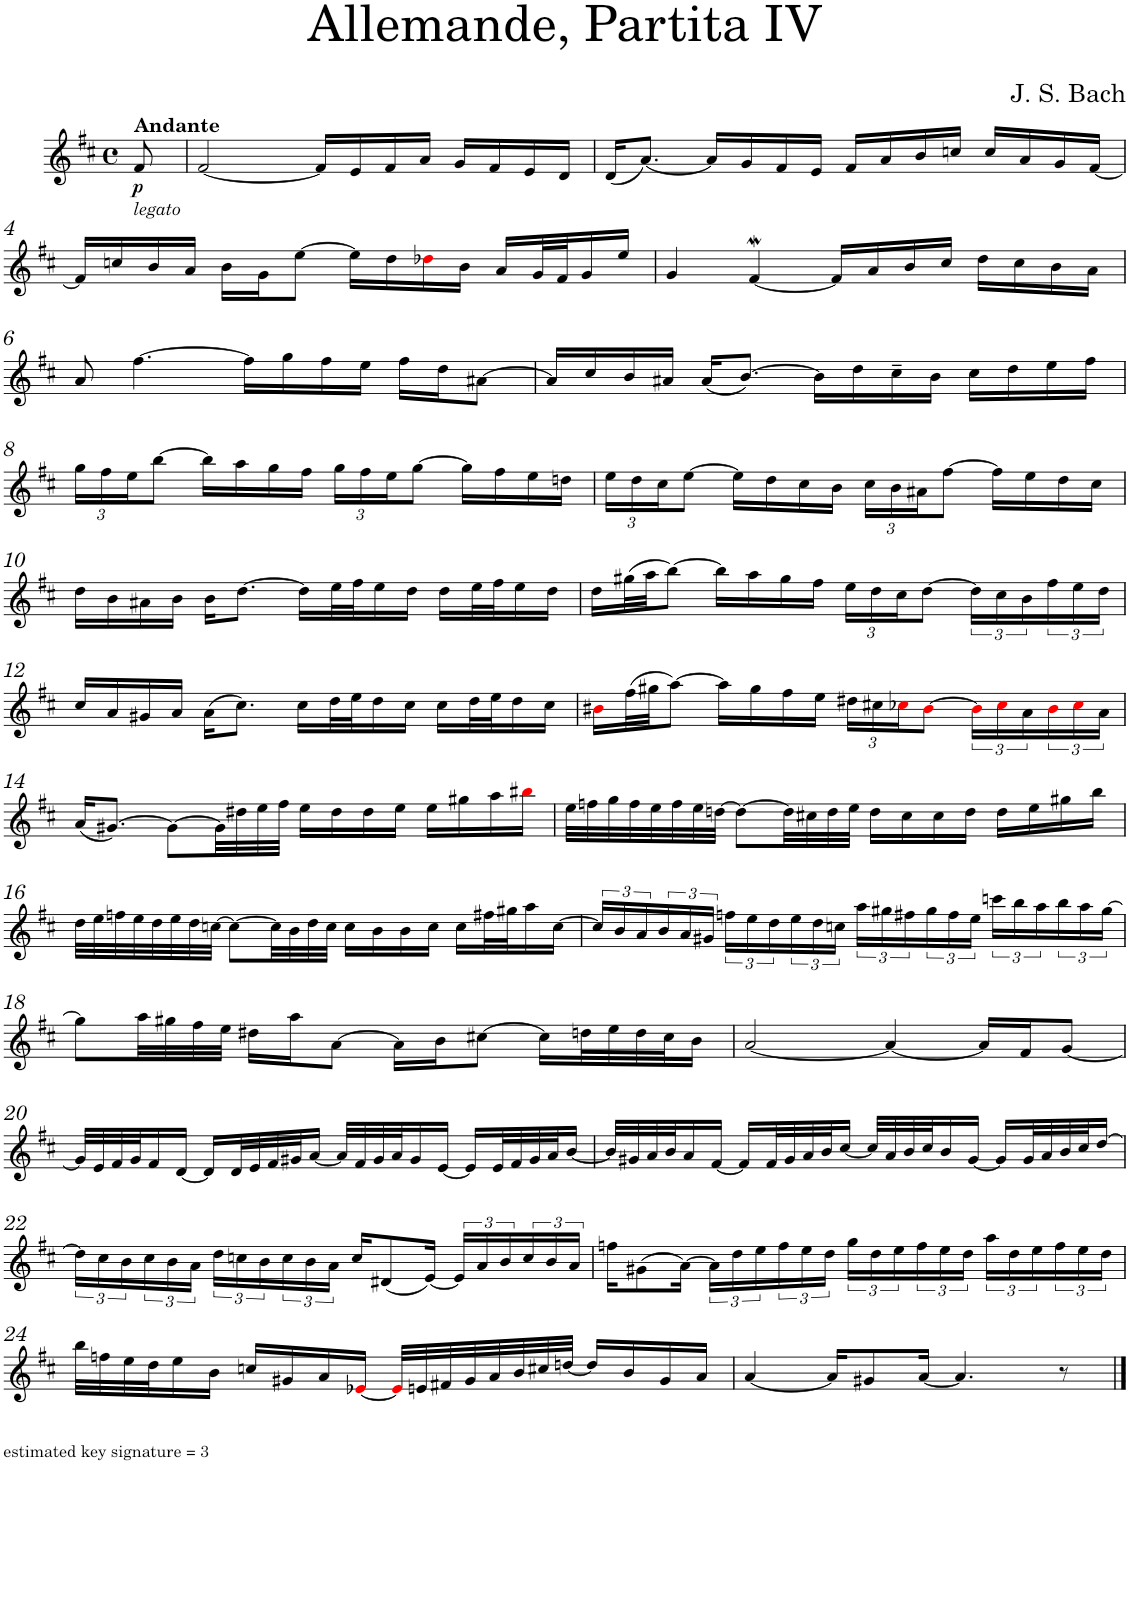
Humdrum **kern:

**kern	**dynam
*part1	*part1
*staff1	*staff1
*I"Voice	*
*I'V	*
*clefG2	*
*k[f#c#]	*
*M4/4	*
*met(c)	*
=1	=1
!LO:TX:a:B:t=Andante	!
!LO:TX:b:i:t=legato	!
!	!LO:DY:b
8f#/	p
=2	=2
[2f#/	.
16f#/LL]	.
16e/	.
16f#/	.
16a/JJ	.
16g/LL	.
16f#/	.
16e/	.
16d/JJ	.
=3	=3
(<16d/KL	.
[8.a/J)	.
16a/LL]	.
16g/	.
16f#/	.
16e/JJ	.
16f#/LL	.
16a/	.
16b/	.
16ccn/JJ	.
16cc/LL	.
16a/	.
16g/	.
[16f#/JJ	.
!!LO:LB:g=z
=4	=4
16f#/LL]	.
16ccn/	.
16b/	.
16a/JJ	.
16b\LL	.
16g\J	.
[8ee\J	.
16ee\LL]	.
16dd\	.
16dd-Xi\	.
16b\JJ	.
16a/LL	.
32g/L	.
32f#/J	.
16g/	.
16ee/JJ	.
=5	=5
4g/	.
[4f#W/	.
16f#/LL]	.
16a/	.
16b/	.
16cc#/JJ	.
16dd\LL	.
16cc#\	.
16b\	.
16a\JJ	.
!!LO:LB:g=z
=6	=6
8a/	.
[4.ff#\	.
16ff#\LL]	.
16gg\	.
16ff#\	.
16ee\JJ	.
16ff#\LL	.
16dd\J	.
[8a#X\J	.
=7	=7
16a#/LL]	.
16cc#/	.
16b/	.
16a#X/JJ	.
(<16a#/KL	.
[8.b/J)	.
16b\LL]	.
16dd\	.
16cc#~\	.
16b\JJ	.
16cc#\LL	.
16dd\	.
16ee\	.
16ff#\JJ	.
!!LO:LB:g=z
=8	=8
*Xbrackettup	*
24gg\LL	.
24ff#\	.
24ee\J	.
[8bb\J	.
16bb\LL]	.
16aa\	.
16gg\	.
16ff#\JJ	.
24gg\LL	.
24ff#\	.
24ee\J	.
[8gg\J	.
16gg\LL]	.
16ff#\	.
16ee\	.
16ddn\JJ	.
=9	=9
24ee\LL	.
24dd\	.
24cc#\J	.
[8ee\J	.
16ee\LL]	.
16dd\	.
16cc#\	.
16b\JJ	.
24cc#\LL	.
24b\	.
24a#X\J	.
[8ff#\J	.
16ff#\LL]	.
16ee\	.
16dd\	.
16cc#\JJ	.
!!LO:LB:g=z
=10	=10
16dd\LL	.
16b\	.
16a#X\	.
16b\JJ	.
16b\KL	.
[8.dd\J	.
16dd\LL]	.
32ee\L	.
32ff#\J	.
16ee\	.
16dd\JJ	.
16dd\LL	.
32ee\L	.
32ff#\J	.
16ee\	.
16dd\JJ	.
=11	=11
16dd\LL	.
(>32gg#X\L	.
32aa\JJ	.
[8bb\J)	.
16bb\LL]	.
16aa\	.
16gg#\	.
16ff#\JJ	.
24ee\LL	.
24dd\	.
24cc#\J	.
[8dd\J	.
*brackettup	*
24dd\LL]	.
24cc#\	.
24b\	.
24ff#\	.
24ee\	.
24dd\JJ	.
!!LO:LB:g=z
=12	=12
16cc#/LL	.
16a/	.
16g#X/	.
16a/JJ	.
(>16a\KL	.
8.cc#\J)	.
16cc#\LL	.
32dd\L	.
32ee\J	.
16dd\	.
16cc#\JJ	.
16cc#\LL	.
32dd\L	.
32ee\J	.
16dd\	.
16cc#\JJ	.
=13	=13
16b#Xi\LL	.
(>32ff#\L	.
32gg#X\JJ	.
[8aa\J)	.
16aa\LL]	.
16gg#\	.
16ff#\	.
16ee\JJ	.
*Xbrackettup	*
24dd#X\LL	.
24cc#X\	.
24cc-Xi\J	.
[8b#i\J	.
*brackettup	*
24b#i\LL]	.
24cc-i\	.
24a\	.
24b#i\	.
24cc-i\	.
24a\JJ	.
!!LO:LB:g=z
=14	=14
(<16a/KL	.
[8.g#X/J)	.
8g#\L_	.
32g#\LL]	.
32dd#X\	.
32ee\	.
32ff#\JJJ	.
16ee\LL	.
16dd#\	.
16dd#\	.
16ee\JJ	.
16ee\LL	.
16gg#X\	.
16aa\	.
16bb#Xi\JJ	.
=15	=15
32ee\LLL	.
32ffn\	.
32gg\	.
32ff\	.
32ee\	.
32ff\	.
32ee\	.
[32ddn\JJJ	.
8dd\L_	.
32dd\LL]	.
32cc#X\	.
32dd\	.
32ee\JJJ	.
16dd\LL	.
16cc#\	.
16cc#\	.
16dd\JJ	.
16dd\LL	.
16ee\	.
16gg#X\	.
16bb\JJ	.
!!LO:LB:g=z
=16	=16
32dd\LLL	.
32ee\	.
32ffn\	.
32ee\	.
32dd\	.
32ee\	.
32dd\	.
[32ccn\JJJ	.
8cc\L_	.
32cc\LL]	.
32b\	.
32dd\	.
32cc\JJJ	.
16cc\LL	.
16b\	.
16b\	.
16cc\JJ	.
16cc\LL	.
32ff#X\L	.
32gg#X\J	.
16aa\	.
[16cc\JJ	.
=17	=17
24cc/LL]	.
24b/	.
24a/	.
24b/	.
24a/	.
24g#X/JJ	.
24ffn\LL	.
24ee\	.
24dd\	.
24ee\	.
24dd\	.
24ccn\JJ	.
24aa\LL	.
24gg#X\	.
24ff#X\	.
24gg#\	.
24ff#\	.
24ee\JJ	.
24cccn\LL	.
24bb\	.
24aa\	.
24bb\	.
24aa\	.
[24gg#\JJ	.
!!LO:LB:g=z
=18	=18
8gg#\L]	.
32aa\LL	.
32gg#X\	.
32ff#\	.
32ee\JJJ	.
16dd#X\LL	.
16aa\J	.
[8a\J	.
16a\LL]	.
16b\J	.
[8cc#X\J	.
16cc#\LL]	.
32ddn\L	.
32ee\	.
32dd\	.
32cc#\J	.
16b\JJ	.
=19	=19
[2a/	.
4a/_	.
16a/LL]	.
16f#/J	.
[8g/J	.
!!LO:LB:g=z
=20	=20
32g/LLL]	.
32e/	.
32f#/	.
32g/J	.
16f#/	.
[16d/JJ	.
16d/LL]	.
32d/L	.
32e/	.
32f#/	.
32g#X/J	.
[16a/JJ	.
32a/LLL]	.
32f#/	.
32g#/	.
32a/J	.
16g#/	.
[16e/JJ	.
16e/LL]	.
32e/L	.
32f#/	.
32g#/	.
32a/J	.
[16b/JJ	.
=21	=21
32b/LLL]	.
32g#X/	.
32a/	.
32b/J	.
16a/	.
[16f#/JJ	.
16f#/LL]	.
32f#/L	.
32g#/	.
32a/	.
32b/J	.
[16cc#/JJ	.
32cc#/LLL]	.
32a/	.
32b/	.
32cc#/J	.
16b/	.
[16g#/JJ	.
16g#/LL]	.
32g#/L	.
32a/	.
32b/	.
32cc#/J	.
[16dd/JJ	.
!!LO:LB:g=z
=22	=22
24dd\LL]	.
24cc#\	.
24b\	.
24cc#\	.
24b\	.
24a\JJ	.
24dd\LL	.
24ccn\	.
24b\	.
24cc\	.
24b\	.
24a\JJ	.
16cc/KL	.
(<8d#X/	.
[16e/Jk)	.
24e/LL]	.
24a/	.
24b/	.
24cc/	.
24b/	.
24a/JJ	.
=23	=23
16ffn\KL	.
(>8g#X\	.
[16a\Jk)	.
24a\LL]	.
24dd\	.
24ee\	.
24ff\	.
24ee\	.
24dd\JJ	.
24gg\LL	.
24dd\	.
24ee\	.
24ff\	.
24ee\	.
24dd\JJ	.
24aa\LL	.
24dd\	.
24ee\	.
24ff\	.
24ee\	.
24dd\JJ	.
!!LO:LB:g=z
=24	=24
32bb\LLL	.
32ffn\	.
32ee\	.
32dd\J	.
16ee\	.
16b\JJ	.
16ccn/LL	.
16g#X/	.
16a/	.
[16e-Xi/JJ	.
32e-i/LLL]	.
32en/	.
32f#X/	.
32g#/	.
32a/	.
32b/	.
32cc#X/	.
[32ddn/JJJ	.
16dd/LL]	.
16b/	.
16g#/	.
16a/JJ	.
=25	=25
[4a/	.
16a/KL]	.
8g#X/	.
[16a/Jk	.
4.a/]	.
8r	.
==	==
*-	*-
